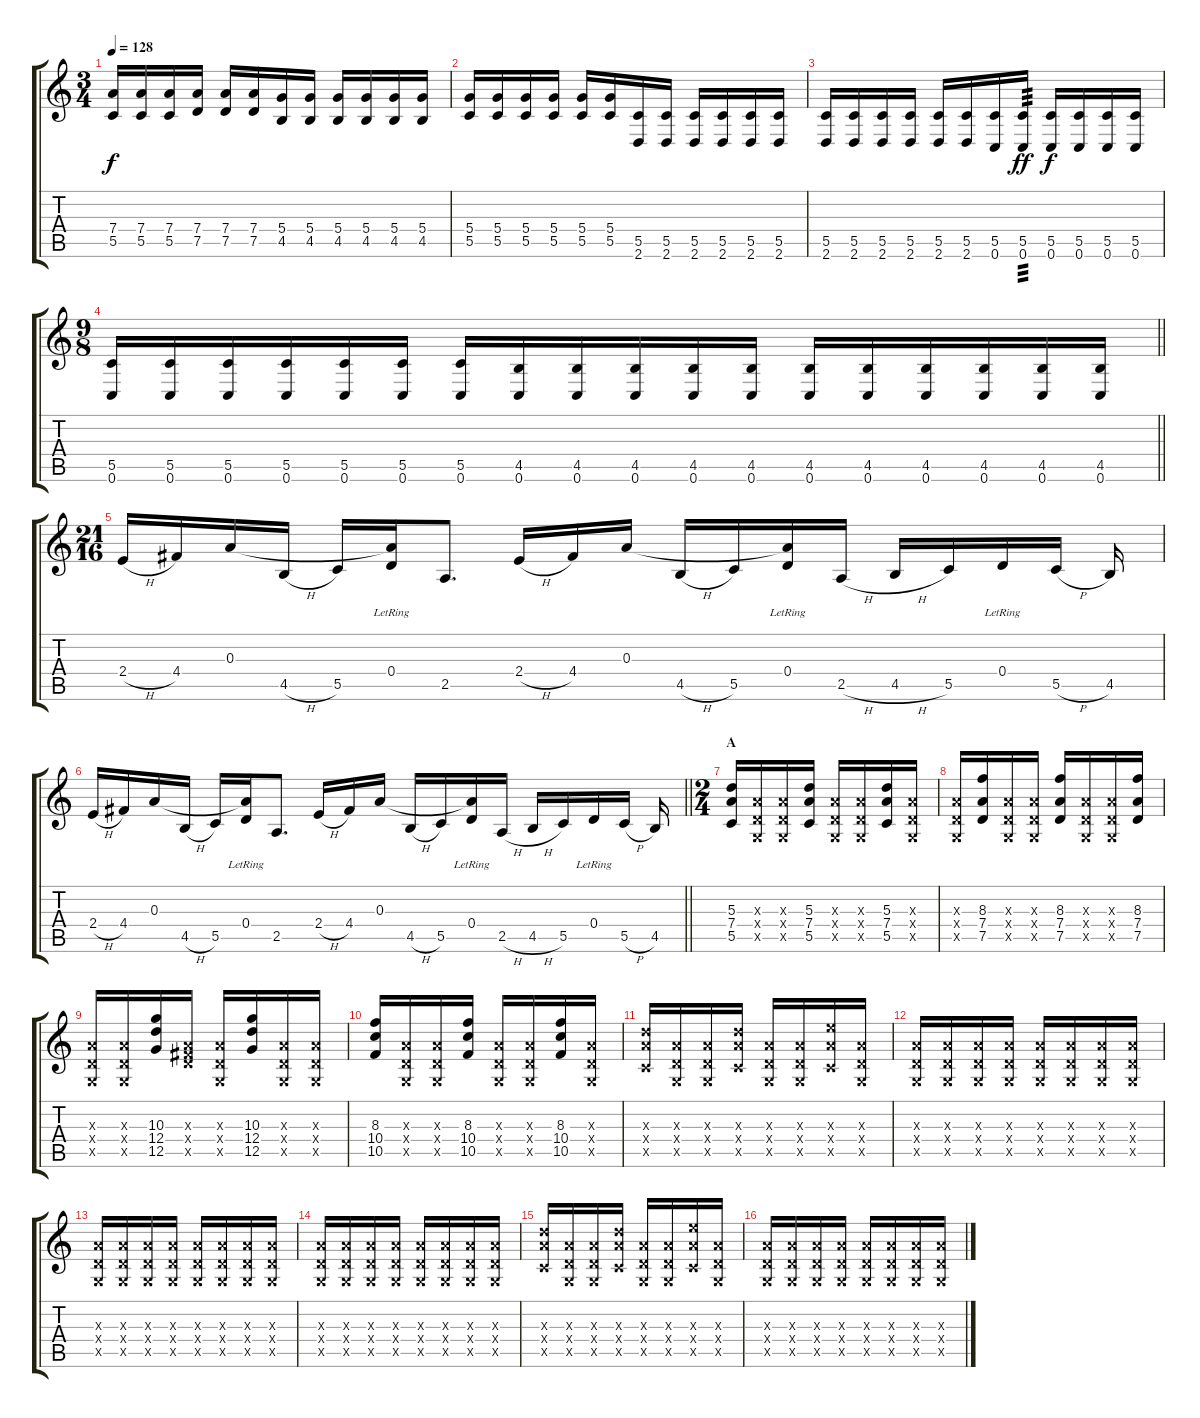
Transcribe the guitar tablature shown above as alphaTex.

\track "" {instrument distortionguitar}
\staff {score tabs}
\tuning (G4 E4 A3 D3 G2 C2) {hide}
\ts (3 4)
\tempo 128
\clef g2
\ks c
(7.4 5.5).16{dy f} (7.4 5.5).16 (7.4 5.5).16 (7.4 7.5).16 (7.4 7.5).16 (7.4 7.5).16 (5.4 4.5).16 (5.4 4.5).16 (5.4 4.5).16 (5.4 4.5).16 (5.4 4.5).16 (5.4 4.5).16 |
(5.4 5.5).16 (5.4 5.5).16 (5.4 5.5).16 (5.4 5.5).16 (5.4 5.5).16 (5.4 5.5).16 (5.5 2.6).16 (5.5 2.6).16 (5.5 2.6).16 (5.5 2.6).16 (5.5 2.6).16 (5.5 2.6).16 |
(5.5 2.6).16 (5.5 2.6).16 (5.5 2.6).16 (5.5 2.6).16 (5.5 2.6).16 (5.5 2.6).16 (5.5 0.6).16 (5.5 0.6).16{tp 3 dy ff} (5.5 0.6).16{dy f} (5.5 0.6).16 (5.5 0.6).16 (5.5 0.6).16 |
\ts (9 8)
\barLineRight lightlight
(5.5 0.6).16 (5.5 0.6).16 (5.5 0.6).16 (5.5 0.6).16 (5.5 0.6).16 (5.5 0.6).16 (5.5 0.6).16 (4.5 0.6).16 (4.5 0.6).16 (4.5 0.6).16 (4.5 0.6).16 (4.5 0.6).16 (4.5 0.6).16 (4.5 0.6).16 (4.5 0.6).16 (4.5 0.6).16 (4.5 0.6).16 (4.5 0.6).16 |
\ts (21 16)
2.4{h}.16 4.4.16 0.3.16 4.5{h}.16 5.5.16 (0.3{t} 0.4{lr}).16 2.5.8{d} 2.4{h}.16 4.4.16 0.3.16 4.5{h}.16 5.5.16 (0.3{t} 0.4{lr}).16 2.5{h}.16 4.5{h}.16 5.5.16 0.4{lr}.16 5.5{h}.16 4.5.16 |
\barLineRight lightlight
2.4{h}.16 4.4.16 0.3.16 4.5{h}.16 5.5.16 (0.3{t} 0.4{lr}).16 2.5.8{d} 2.4{h}.16 4.4.16 0.3.16 4.5{h}.16 5.5.16 (0.3{t} 0.4{lr}).16 2.5{h}.16 4.5{h}.16 5.5.16 0.4{lr}.16 5.5{h}.16 4.5.16 |
\ts (2 4)
\section ("" "A")
(5.3 7.4 5.5).16 (0.3{x} 0.4{x} 0.5{x}).16 (0.3{x} 0.4{x} 0.5{x}).16 (5.3 7.4 5.5).16 (0.3{x} 0.4{x} 0.5{x}).16 (0.3{x} 0.4{x} 0.5{x}).16 (5.3 7.4 5.5).16 (0.3{x} 0.4{x} 0.5{x}).16 |
(0.3{x} 0.4{x} 0.5{x}).16 (8.3 7.4 7.5).16 (0.3{x} 0.4{x} 0.5{x}).16 (0.3{x} 0.4{x} 0.5{x}).16 (8.3 7.4 7.5).16 (0.3{x} 0.4{x} 0.5{x}).16 (0.3{x} 0.4{x} 0.5{x}).16 (8.3 7.4 7.5).16 |
(0.3{x} 0.4{x} 0.5{x}).16 (0.3{x} 0.4{x} 0.5{x}).16 (10.3 12.4 12.5).16 (0.3{x} 0.4{x} 11.5{x}).16 (0.3{x} 0.4{x} 0.5{x}).16 (10.3 12.4 12.5).16 (0.3{x} 0.4{x} 0.5{x}).16 (0.3{x} 0.4{x} 0.5{x}).16 |
(8.3 10.4 10.5).16 (0.3{x} 0.4{x} 0.5{x}).16 (0.3{x} 0.4{x} 0.5{x}).16 (8.3 10.4 10.5).16 (0.3{x} 0.4{x} 0.5{x}).16 (0.3{x} 0.4{x} 0.5{x}).16 (8.3 10.4 10.5).16 (0.3{x} 0.4{x} 0.5{x}).16 |
(5.3{x} 7.4{x} 5.5{x}).16 (0.3{x} 0.4{x} 0.5{x}).16 (0.3{x} 0.4{x} 0.5{x}).16 (5.3{x} 7.4{x} 5.5{x}).16 (0.3{x} 0.4{x} 0.5{x}).16 (0.3{x} 0.4{x} 0.5{x}).16 (7.3{x} 7.4{x} 5.5{x}).16 (0.3{x} 0.4{x} 0.5{x}).16 |
(0.3{x} 0.4{x} 0.5{x}).16 (0.3{x} 0.4{x} 0.5{x}).16 (0.3{x} 0.4{x} 0.5{x}).16 (0.3{x} 0.4{x} 0.5{x}).16 (0.3{x} 0.4{x} 0.5{x}).16 (0.3{x} 0.4{x} 0.5{x}).16 (0.3{x} 0.4{x} 0.5{x}).16 (0.3{x} 0.4{x} 0.5{x}).16 |
(0.3{x} 0.4{x} 0.5{x}).16 (0.3{x} 0.4{x} 0.5{x}).16 (0.3{x} 0.4{x} 0.5{x}).16 (0.3{x} 0.4{x} 0.5{x}).16 (0.3{x} 0.4{x} 0.5{x}).16 (0.3{x} 0.4{x} 0.5{x}).16 (0.3{x} 0.4{x} 0.5{x}).16 (0.3{x} 0.4{x} 0.5{x}).16 |
(0.3{x} 0.4{x} 0.5{x}).16 (0.3{x} 0.4{x} 0.5{x}).16 (0.3{x} 0.4{x} 0.5{x}).16 (0.3{x} 0.4{x} 0.5{x}).16 (0.3{x} 0.4{x} 0.5{x}).16 (0.3{x} 0.4{x} 0.5{x}).16 (0.3{x} 0.4{x} 0.5{x}).16 (0.3{x} 0.4{x} 0.5{x}).16 |
(5.3{x} 7.4{x} 5.5{x}).16 (0.3{x} 0.4{x} 0.5{x}).16 (0.3{x} 0.4{x} 0.5{x}).16 (5.3{x} 7.4{x} 5.5{x}).16 (0.3{x} 0.4{x} 0.5{x}).16 (0.3{x} 0.4{x} 0.5{x}).16 (7.3{x} 7.4{x} 5.5{x}).16 (0.3{x} 0.4{x} 0.5{x}).16 |
(0.3{x} 0.4{x} 0.5{x}).16 (0.3{x} 0.4{x} 0.5{x}).16 (0.3{x} 0.4{x} 0.5{x}).16 (0.3{x} 0.4{x} 0.5{x}).16 (0.3{x} 0.4{x} 0.5{x}).16 (0.3{x} 0.4{x} 0.5{x}).16 (0.3{x} 0.4{x} 0.5{x}).16 (0.3{x} 0.4{x} 0.5{x}).16
